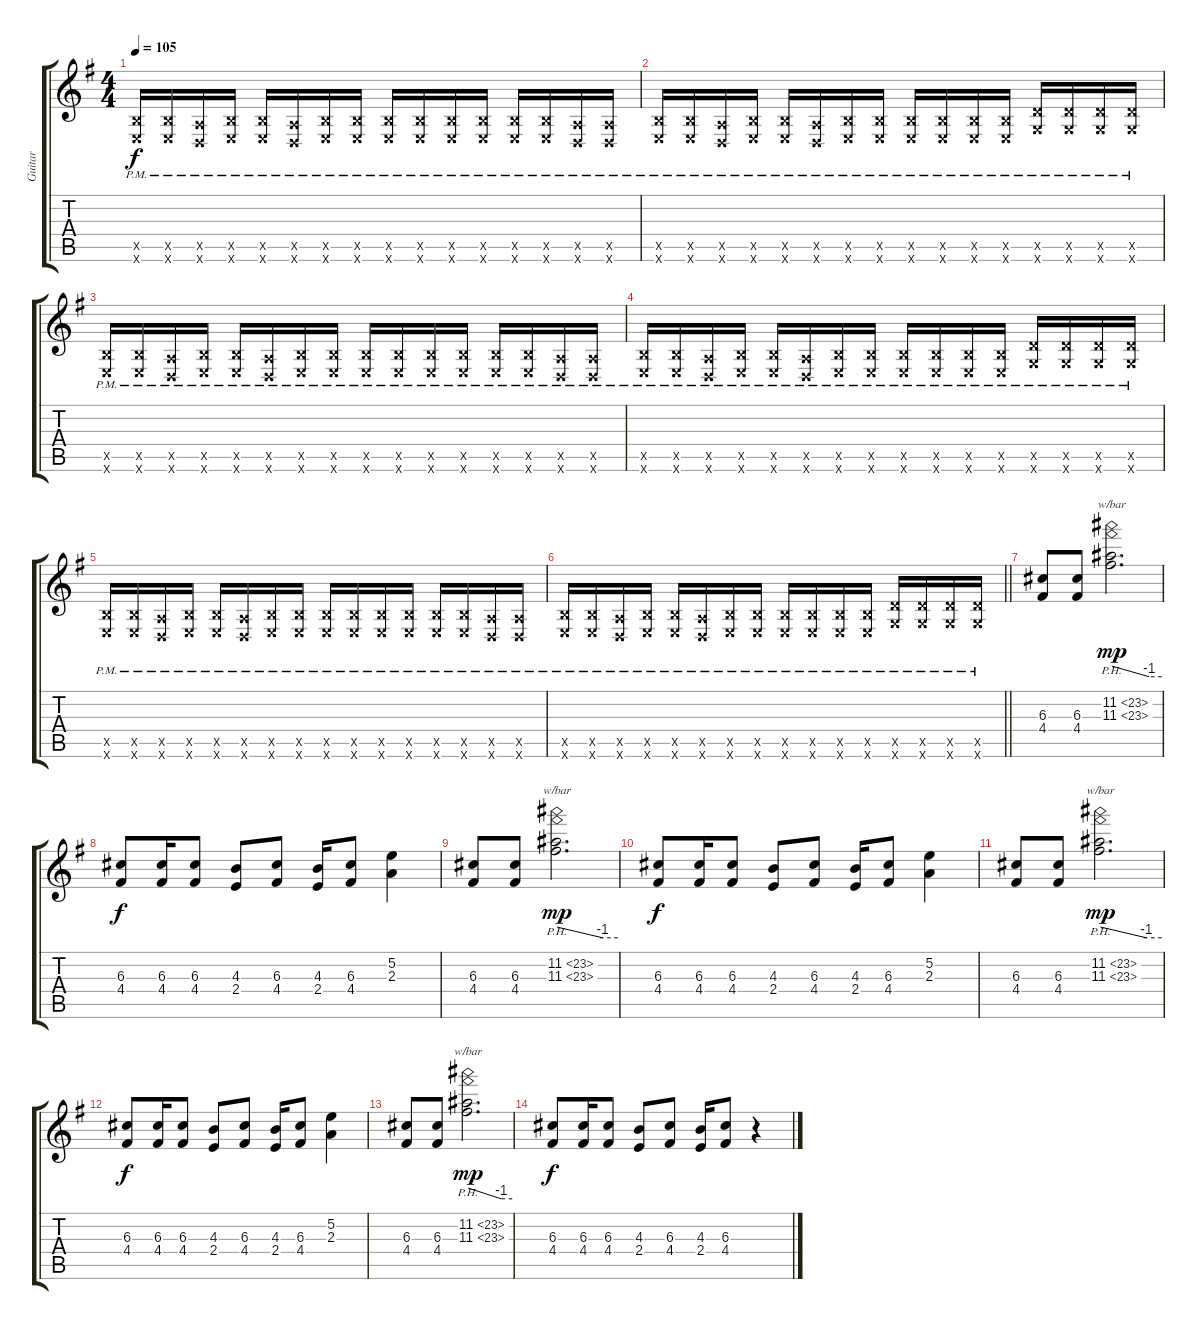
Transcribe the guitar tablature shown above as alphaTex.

\track ("Guitar" "Guitar") {instrument distortionguitar}
\staff {score tabs}
\tuning (E4 B3 G3 D3 A2 D2) {hide}
\ts (4 4)
\tempo 105
\clef g2
\ks g
(2.5{pm x} 2.6{pm x}).16{dy f} (2.5{pm x} 2.6{pm x}).16 (0.5{pm x} 0.6{pm x}).16 (2.5{pm x} 2.6{pm x}).16 (2.5{pm x} 2.6{pm x}).16 (0.5{pm x} 0.6{pm x}).16 (2.5{pm x} 2.6{pm x}).16 (2.5{pm x} 2.6{pm x}).16 (2.5{pm x} 2.6{pm x}).16 (2.5{pm x} 2.6{pm x}).16 (2.5{pm x} 2.6{pm x}).16 (2.5{pm x} 2.6{pm x}).16 (2.5{pm x} 2.6{pm x}).16 (2.5{pm x} 2.6{pm x}).16 (0.5{pm x} 0.6{pm x}).16 (0.5{pm x} 0.6{pm x}).16 |
(2.5{pm x} 2.6{pm x}).16 (2.5{pm x} 2.6{pm x}).16 (0.5{pm x} 0.6{pm x}).16 (2.5{pm x} 2.6{pm x}).16 (2.5{pm x} 2.6{pm x}).16 (0.5{pm x} 0.6{pm x}).16 (2.5{pm x} 2.6{pm x}).16 (2.5{pm x} 2.6{pm x}).16 (2.5{pm x} 2.6{pm x}).16 (2.5{pm x} 2.6{pm x}).16 (2.5{pm x} 2.6{pm x}).16 (2.5{pm x} 2.6{pm x}).16 (5.5{pm x} 5.6{pm x}).16 (5.5{pm x} 5.6{pm x}).16 (5.5{pm x} 5.6{pm x}).16 (5.5{pm x} 5.6{pm x}).16 |
(2.5{pm x} 2.6{pm x}).16 (2.5{pm x} 2.6{pm x}).16 (0.5{pm x} 0.6{pm x}).16 (2.5{pm x} 2.6{pm x}).16 (2.5{pm x} 2.6{pm x}).16 (0.5{pm x} 0.6{pm x}).16 (2.5{pm x} 2.6{pm x}).16 (2.5{pm x} 2.6{pm x}).16 (2.5{pm x} 2.6{pm x}).16 (2.5{pm x} 2.6{pm x}).16 (2.5{pm x} 2.6{pm x}).16 (2.5{pm x} 2.6{pm x}).16 (2.5{pm x} 2.6{pm x}).16 (2.5{pm x} 2.6{pm x}).16 (0.5{pm x} 0.6{pm x}).16 (0.5{pm x} 0.6{pm x}).16 |
(2.5{pm x} 2.6{pm x}).16 (2.5{pm x} 2.6{pm x}).16 (0.5{pm x} 0.6{pm x}).16 (2.5{pm x} 2.6{pm x}).16 (2.5{pm x} 2.6{pm x}).16 (0.5{pm x} 0.6{pm x}).16 (2.5{pm x} 2.6{pm x}).16 (2.5{pm x} 2.6{pm x}).16 (2.5{pm x} 2.6{pm x}).16 (2.5{pm x} 2.6{pm x}).16 (2.5{pm x} 2.6{pm x}).16 (2.5{pm x} 2.6{pm x}).16 (5.5{pm x} 5.6{pm x}).16 (5.5{pm x} 5.6{pm x}).16 (5.5{pm x} 5.6{pm x}).16 (5.5{pm x} 5.6{pm x}).16 |
(2.5{pm x} 2.6{pm x}).16 (2.5{pm x} 2.6{pm x}).16 (0.5{pm x} 0.6{pm x}).16 (2.5{pm x} 2.6{pm x}).16 (2.5{pm x} 2.6{pm x}).16 (0.5{pm x} 0.6{pm x}).16 (2.5{pm x} 2.6{pm x}).16 (2.5{pm x} 2.6{pm x}).16 (2.5{pm x} 2.6{pm x}).16 (2.5{pm x} 2.6{pm x}).16 (2.5{pm x} 2.6{pm x}).16 (2.5{pm x} 2.6{pm x}).16 (2.5{pm x} 2.6{pm x}).16 (2.5{pm x} 2.6{pm x}).16 (0.5{pm x} 0.6{pm x}).16 (0.5{pm x} 0.6{pm x}).16 |
\barLineRight lightlight
(2.5{pm x} 2.6{pm x}).16 (2.5{pm x} 2.6{pm x}).16 (0.5{pm x} 0.6{pm x}).16 (2.5{pm x} 2.6{pm x}).16 (2.5{pm x} 2.6{pm x}).16 (0.5{pm x} 0.6{pm x}).16 (2.5{pm x} 2.6{pm x}).16 (2.5{pm x} 2.6{pm x}).16 (2.5{pm x} 2.6{pm x}).16 (2.5{pm x} 2.6{pm x}).16 (2.5{pm x} 2.6{pm x}).16 (2.5{pm x} 2.6{pm x}).16 (5.5{pm x} 5.6{pm x}).16 (5.5{pm x} 5.6{pm x}).16 (5.5{pm x} 5.6{pm x}).16 (5.5{pm x} 5.6{pm x}).16 |
(6.3 4.4).8{instrument distortionguitar} (6.3 4.4).8 (11.2{ph 12} 11.3{ph 12}).2{d tbe (custom default 0 0 45 -4 60 -4) dy mp} |
(6.3 4.4).8{dy f} (6.3 4.4).16 (6.3 4.4).8 (4.3 2.4).8 (6.3 4.4).8 (4.3 2.4).16 (6.3 4.4).8 (5.2 2.3).4 |
(6.3 4.4).8 (6.3 4.4).8 (11.2{ph 12} 11.3{ph 12}).2{d tbe (custom default 0 0 45 -4 60 -4) dy mp} |
(6.3 4.4).8{dy f} (6.3 4.4).16 (6.3 4.4).8 (4.3 2.4).8 (6.3 4.4).8 (4.3 2.4).16 (6.3 4.4).8 (5.2 2.3).4 |
(6.3 4.4).8 (6.3 4.4).8 (11.2{ph 12} 11.3{ph 12}).2{d tbe (custom default 0 0 45 -4 60 -4) dy mp} |
(6.3 4.4).8{dy f} (6.3 4.4).16 (6.3 4.4).8 (4.3 2.4).8 (6.3 4.4).8 (4.3 2.4).16 (6.3 4.4).8 (5.2 2.3).4 |
(6.3 4.4).8 (6.3 4.4).8 (11.2{ph 12} 11.3{ph 12}).2{d tbe (custom default 0 0 45 -4 60 -4) dy mp} |
(6.3 4.4).8{dy f} (6.3 4.4).16 (6.3 4.4).8 (4.3 2.4).8 (6.3 4.4).8 (4.3 2.4).16 (6.3 4.4).8 r.4
